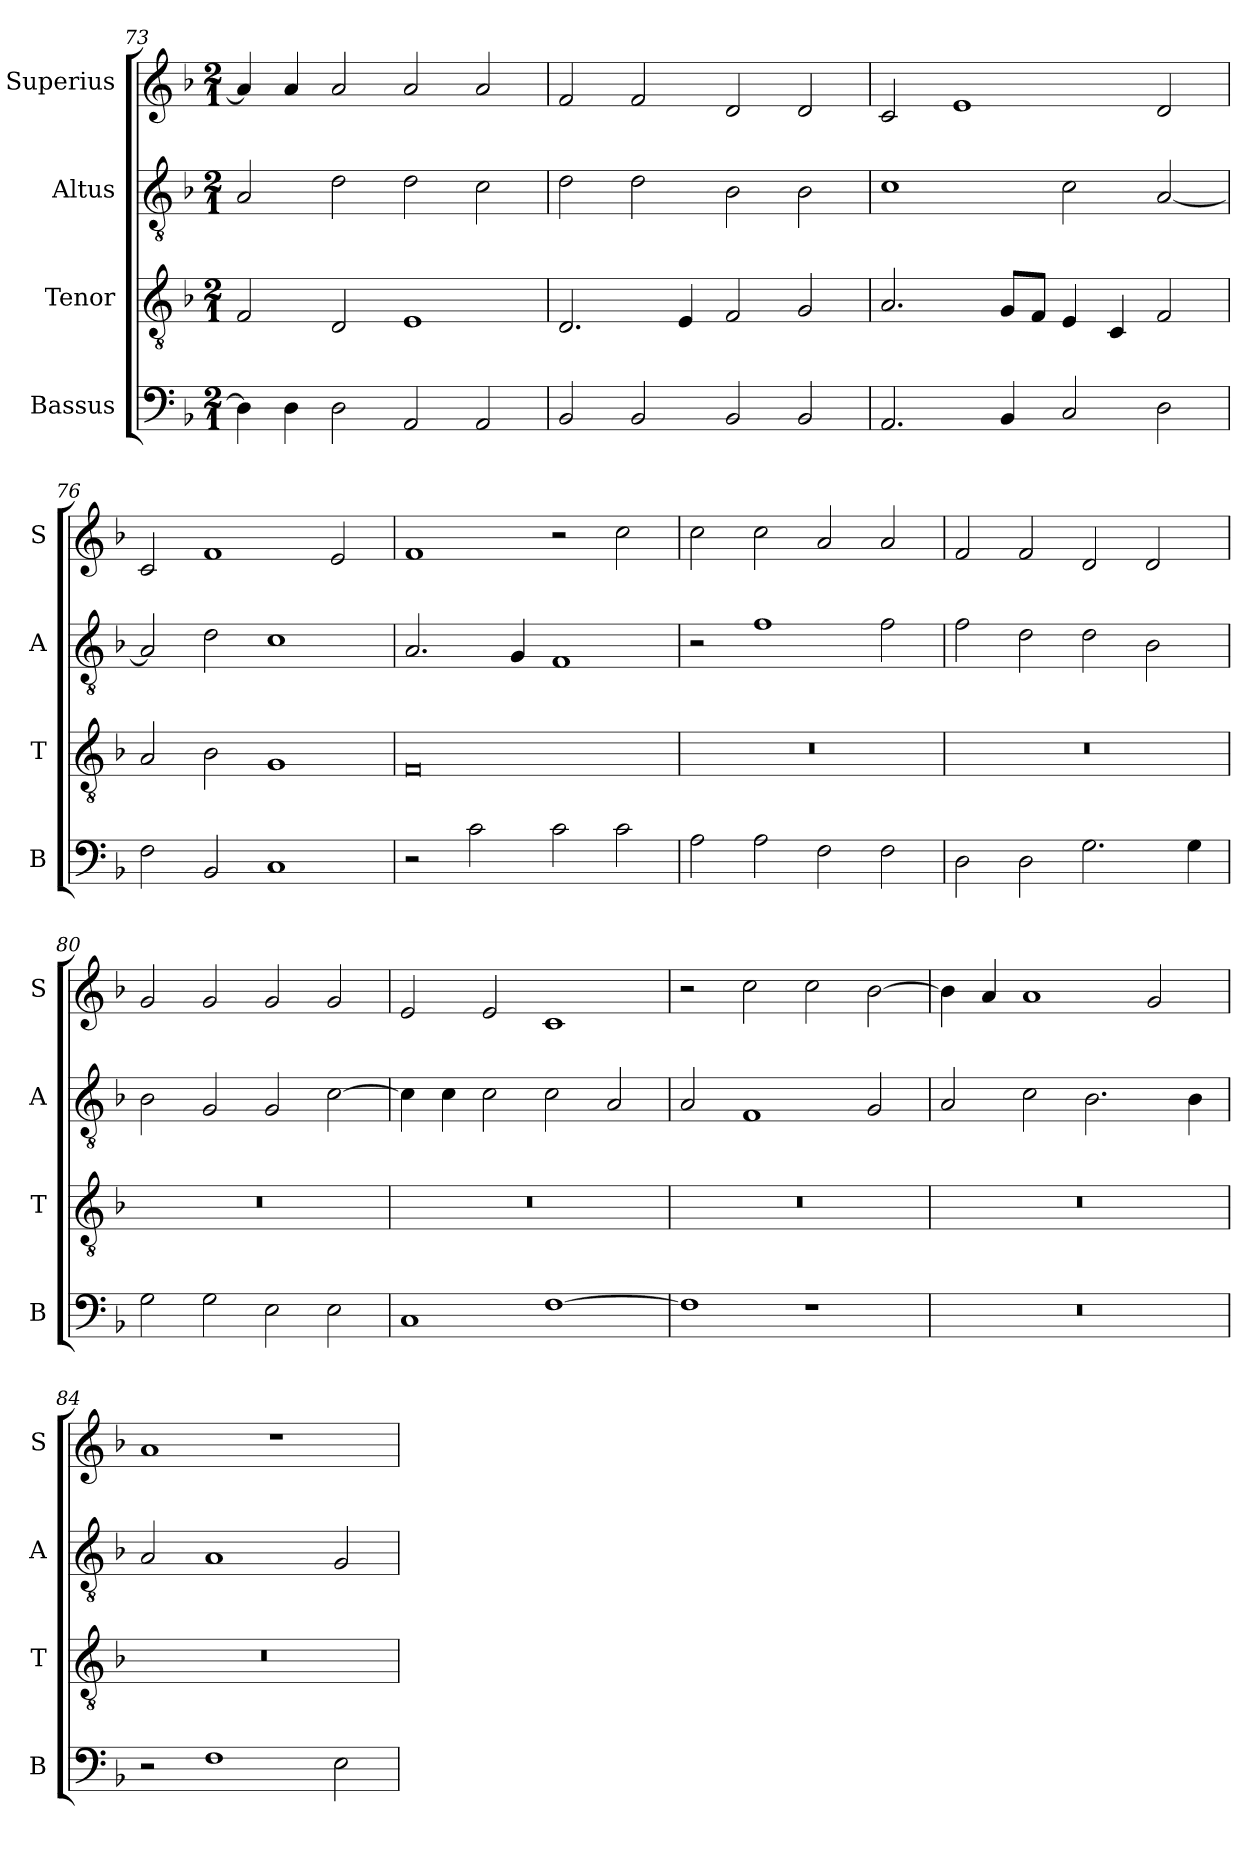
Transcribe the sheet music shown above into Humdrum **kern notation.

**kern	**kern	**kern	**kern
*part4	*part3	*part2	*part1
*staff4	*staff3	*staff2	*staff1
*I"Bassus	*I"Tenor	*I"Altus	*I"Superius
*I'B	*I'T	*I'A	*I'S
*clefF4	*clefGv2	*clefGv2	*clefG2
*k[b-]	*k[b-]	*k[b-]	*k[b-]
*M2/1	*M2/1	*M2/1	*M2/1
=73	=73	=73	=73
4D\]	2F/	2A/	4a/]
4D\	.	.	4a/
2D\	2D/	2d\	2a/
2AA/	1E	2d\	2a/
2AA/	.	2c\	2a/
=74	=74	=74	=74
2BB-/	2.D/	2d\	2f/
2BB-/	.	2d\	2f/
.	4E/	.	.
2BB-/	2F/	2B-\	2d/
2BB-/	2G/	2B-\	2d/
=75	=75	=75	=75
2.AA/	2.A/	1c	2c/
.	.	.	1e
4BB-/	8G/L	.	.
.	8F/J	.	.
2C/	4E/	2c\	.
.	4C/	.	.
2D\	2F/	[2A/	2d/
=76	=76	=76	=76
2F\	2A/	2A/]	2c/
2BB-/	2B-\	2d\	1f
1C	1G	1c	.
.	.	.	2e/
=77	=77	=77	=77
2r	0F	2.A/	1f
2c\	.	.	.
.	.	4G/	.
2c\	.	1F	2r
2c\	.	.	2cc\
=78	=78	=78	=78
2A\	0r	2r	2cc\
2A\	.	1f	2cc\
2F\	.	.	2a/
2F\	.	2f\	2a/
=79	=79	=79	=79
2D\	0r	2f\	2f/
2D\	.	2d\	2f/
2.G\	.	2d\	2d/
.	.	2B-\	2d/
4G\	.	.	.
=80	=80	=80	=80
2G\	0r	2B-\	2g/
2G\	.	2G/	2g/
2E\	.	2G/	2g/
2E\	.	[2c\	2g/
=81	=81	=81	=81
1C	0r	4c\]	2e/
.	.	4c\	.
.	.	2c\	2e/
[1F	.	2c\	1c
.	.	2A/	.
=82	=82	=82	=82
1F]	0r	2A/	2r
.	.	1F	2cc\
1r	.	.	2cc\
.	.	2G/	[2b-\
=83	=83	=83	=83
0r	0r	2A/	4b-\]
.	.	.	4a/
.	.	2c\	1a
.	.	2.B-\	.
.	.	.	2g/
.	.	4B-\	.
=84	=84	=84	=84
2r	0r	2A/	1a
1F	.	1A	.
.	.	.	1r
2E\	.	2G/	.
=	=	=	=
*-	*-	*-	*-
